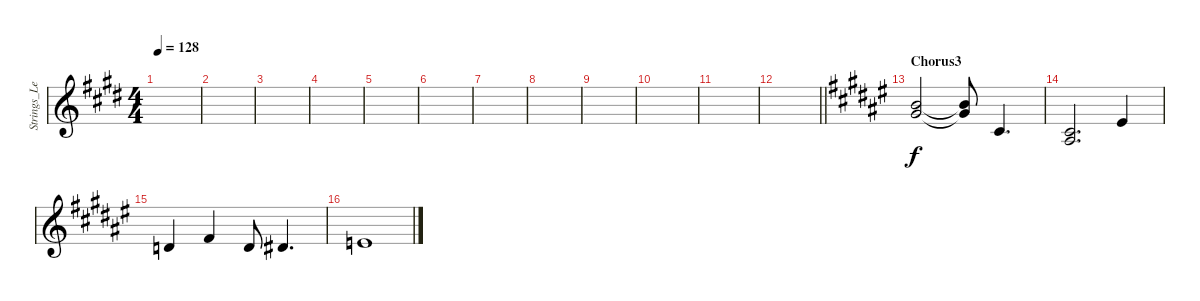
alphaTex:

\track ("Strings_Left" "Strings_Le") {instrument stringensemble1}
\staff {score}
\tuning (E5 B4 G4 D4 A3 E3) {hide}
\ts (4 4)
\tempo 128
\clef g2
\ks c#minor
|
|
|
|
|
|
|
|
|
|
|
\barLineRight lightlight
|
\section ("" "Chorus3")
\ks d#minor
(0.2 1.3).2 (0.2{t} 1.3{t}).8 4.5.4{d} |
(1.5 9.6).2{d} 3.4.4 |
0.4.4 4.4.4 0.4.8 1.4.4{d} |
2.4.1
